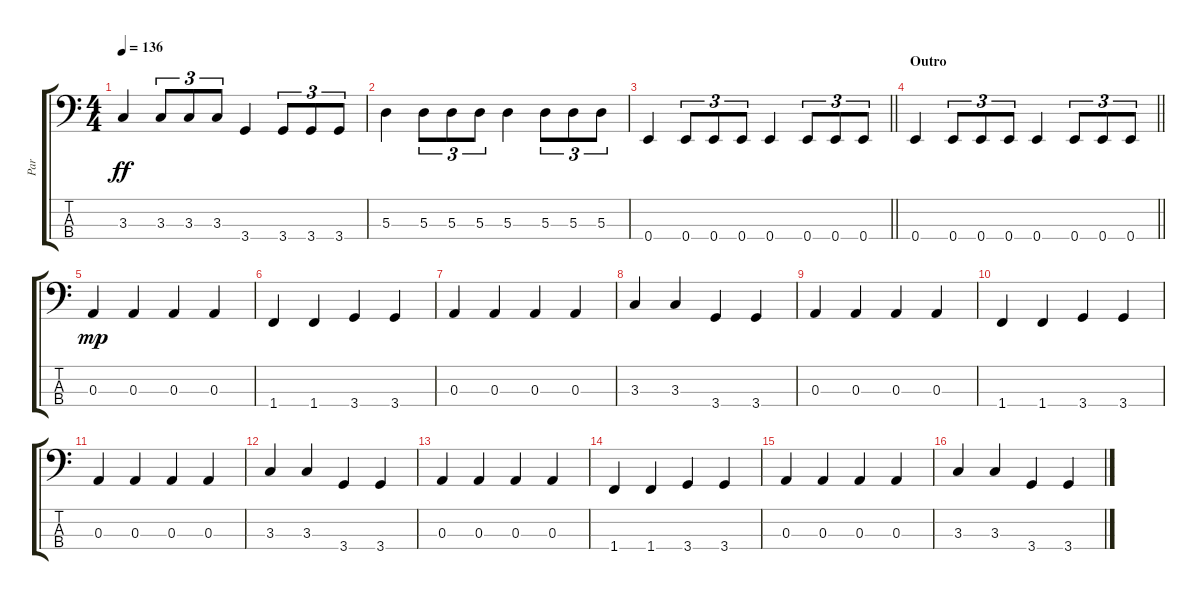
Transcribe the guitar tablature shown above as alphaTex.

\track ("Par" "Par") {instrument electricbasspick}
\staff {score tabs}
\tuning (G2 D2 A1 E1) {hide}
\ts (4 4)
\tempo 136
\clef f4
\ks c
3.3.4{dy ff} 3.3.8{tu (3 2)} 3.3.8{tu (3 2)} 3.3.8{tu (3 2)} 3.4.4 3.4.8{tu (3 2)} 3.4.8{tu (3 2)} 3.4.8{tu (3 2)} |
5.3.4 5.3.8{tu (3 2)} 5.3.8{tu (3 2)} 5.3.8{tu (3 2)} 5.3.4 5.3.8{tu (3 2)} 5.3.8{tu (3 2)} 5.3.8{tu (3 2)} |
\barLineRight lightlight
0.4.4 0.4.8{tu (3 2)} 0.4.8{tu (3 2)} 0.4.8{tu (3 2)} 0.4.4 0.4.8{tu (3 2)} 0.4.8{tu (3 2)} 0.4.8{tu (3 2)} |
\section ("" "Outro")
\barLineRight lightlight
0.4.4 0.4.8{tu (3 2)} 0.4.8{tu (3 2)} 0.4.8{tu (3 2)} 0.4.4 0.4.8{tu (3 2)} 0.4.8{tu (3 2)} 0.4.8{tu (3 2)} |
0.3.4{dy mp} 0.3.4 0.3.4 0.3.4 |
1.4.4 1.4.4 3.4.4 3.4.4 |
0.3.4 0.3.4 0.3.4 0.3.4 |
3.3.4 3.3.4 3.4.4 3.4.4 |
0.3.4 0.3.4 0.3.4 0.3.4 |
1.4.4 1.4.4 3.4.4 3.4.4 |
0.3.4 0.3.4 0.3.4 0.3.4 |
3.3.4 3.3.4 3.4.4 3.4.4 |
0.3.4 0.3.4 0.3.4 0.3.4 |
1.4.4 1.4.4 3.4.4 3.4.4 |
0.3.4 0.3.4 0.3.4 0.3.4 |
3.3.4 3.3.4 3.4.4 3.4.4
